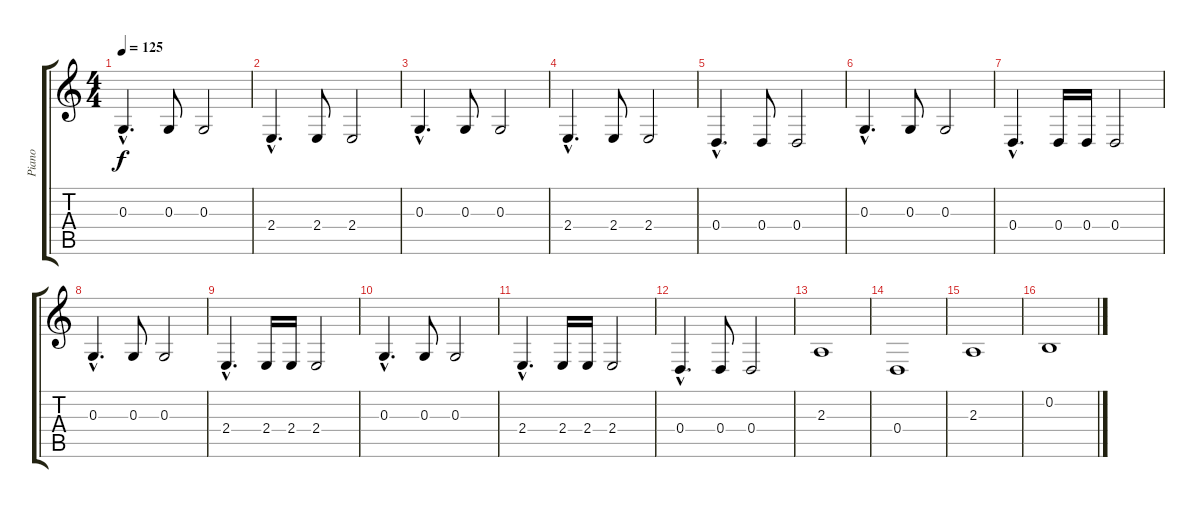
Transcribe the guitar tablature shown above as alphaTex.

\track ("Piano" "Piano") {instrument acousticgrandpiano}
\staff {score tabs}
\tuning (E4 B3 G3 D3 A2 E2) {hide}
\ts (4 4)
\tempo 125
\clef g2
\ks c
0.3{hac}.4{d dy f instrument acousticgrandpiano} 0.3.8 0.3.2 |
2.4{hac}.4{d} 2.4.8 2.4.2 |
0.3{hac}.4{d} 0.3.8 0.3.2 |
2.4{hac}.4{d} 2.4.8 2.4.2 |
0.4{hac}.4{d} 0.4.8 0.4.2 |
0.3{hac}.4{d} 0.3.8 0.3.2 |
0.4{hac}.4{d} 0.4.16 0.4.16 0.4.2 |
0.3{hac}.4{d} 0.3.8 0.3.2 |
2.4{hac}.4{d} 2.4.16 2.4.16 2.4.2 |
0.3{hac}.4{d} 0.3.8 0.3.2 |
2.4{hac}.4{d} 2.4.16 2.4.16 2.4.2 |
0.4{hac}.4{d} 0.4.8 0.4.2 |
2.3.1 |
0.4.1 |
2.3.1 |
0.2.1
